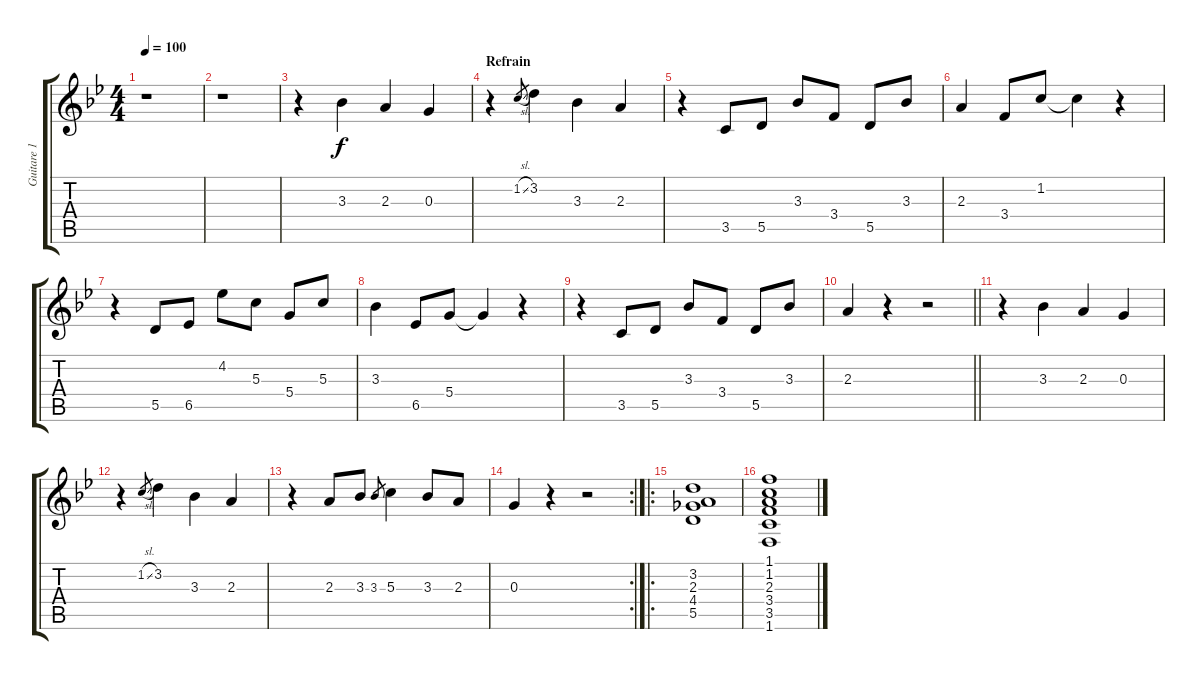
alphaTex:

\track ("Guitare 1" "Guitare 1") {instrument acousticguitarnylon}
\staff {score tabs}
\tuning (E4 B3 G3 D3 A2 E2) {hide}
\ts (4 4)
\tempo 100
\clef g2
\ks bb
r.1{dy f} |
r.1 |
r.4 3.3.4 2.3.4 0.3.4 |
\section ("" "Refrain")
r.4 1.2{sl}.8{gr} 3.2.4 3.3.4 2.3.4 |
r.4 3.5.8 5.5.8 3.3.8 3.4.8 5.5.8 3.3.8 |
2.3.4 3.4.8 1.2.8 1.2{t}.4 r.4 |
r.4 5.5.8 6.5.8 4.2.8 5.3.8 5.4.8 5.3.8 |
3.3.4 6.5.8 5.4.8 5.4{t}.4 r.4 |
r.4 3.5.8 5.5.8 3.3.8 3.4.8 5.5.8 3.3.8 |
\barLineRight lightlight
2.3.4 r.4 r.2 |
r.4 3.3.4 2.3.4 0.3.4 |
r.4 1.2{sl}.8{gr} 3.2.4 3.3.4 2.3.4 |
r.4 2.3.8 3.3.8 3.3.8{gr} 5.3.4 3.3.8 2.3.8 |
\rc 2
0.3.4 r.4 r.2 |
\ro
(3.2 2.3 4.4 5.5).1 |
(1.1 1.2 2.3 3.4 3.5 1.6).1
